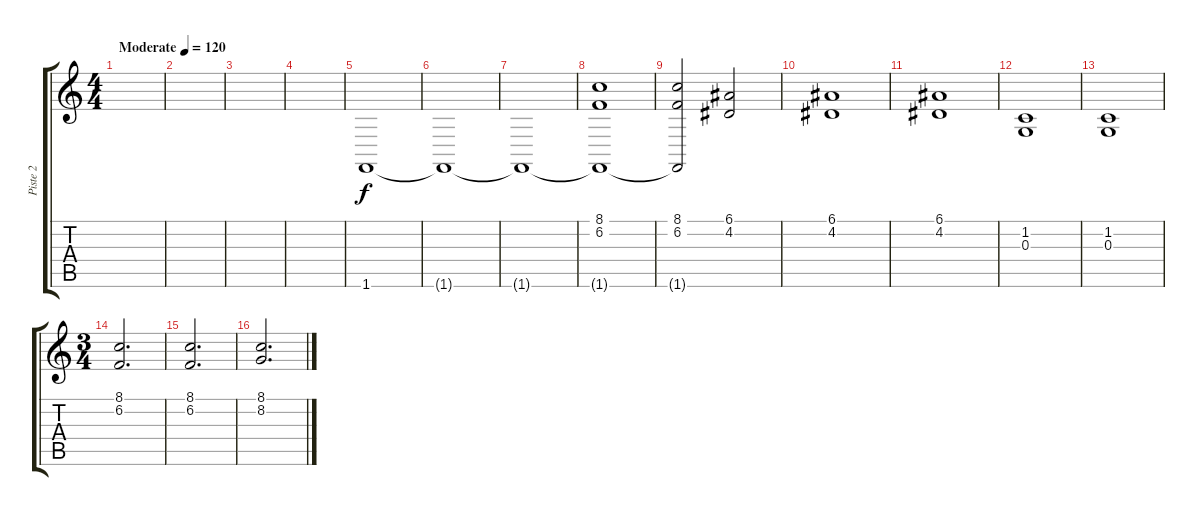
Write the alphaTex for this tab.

\track ("Piste 2" "Piste 2") {instrument stringensemble1}
\staff {score tabs}
\tuning (E4 B3 G3 D3 A2 E2) {hide}
\ts (4 4)
\tempo (120 "Moderate")
\clef g2
\ks c
|
|
|
|
1.6.1 |
1.6{t}.1 |
1.6{t}.1 |
(8.1 6.2 1.6{t}).1 |
(8.1 6.2 1.6{t}).2 (6.1 4.2).2 |
(6.1 4.2).1 |
(6.1 4.2).1 |
(1.2 0.3).1 |
(1.2 0.3).1 |
\ts (3 4)
(8.1 6.2).2{d} |
(8.1 6.2).2{d} |
(8.1 8.2).2{d}
